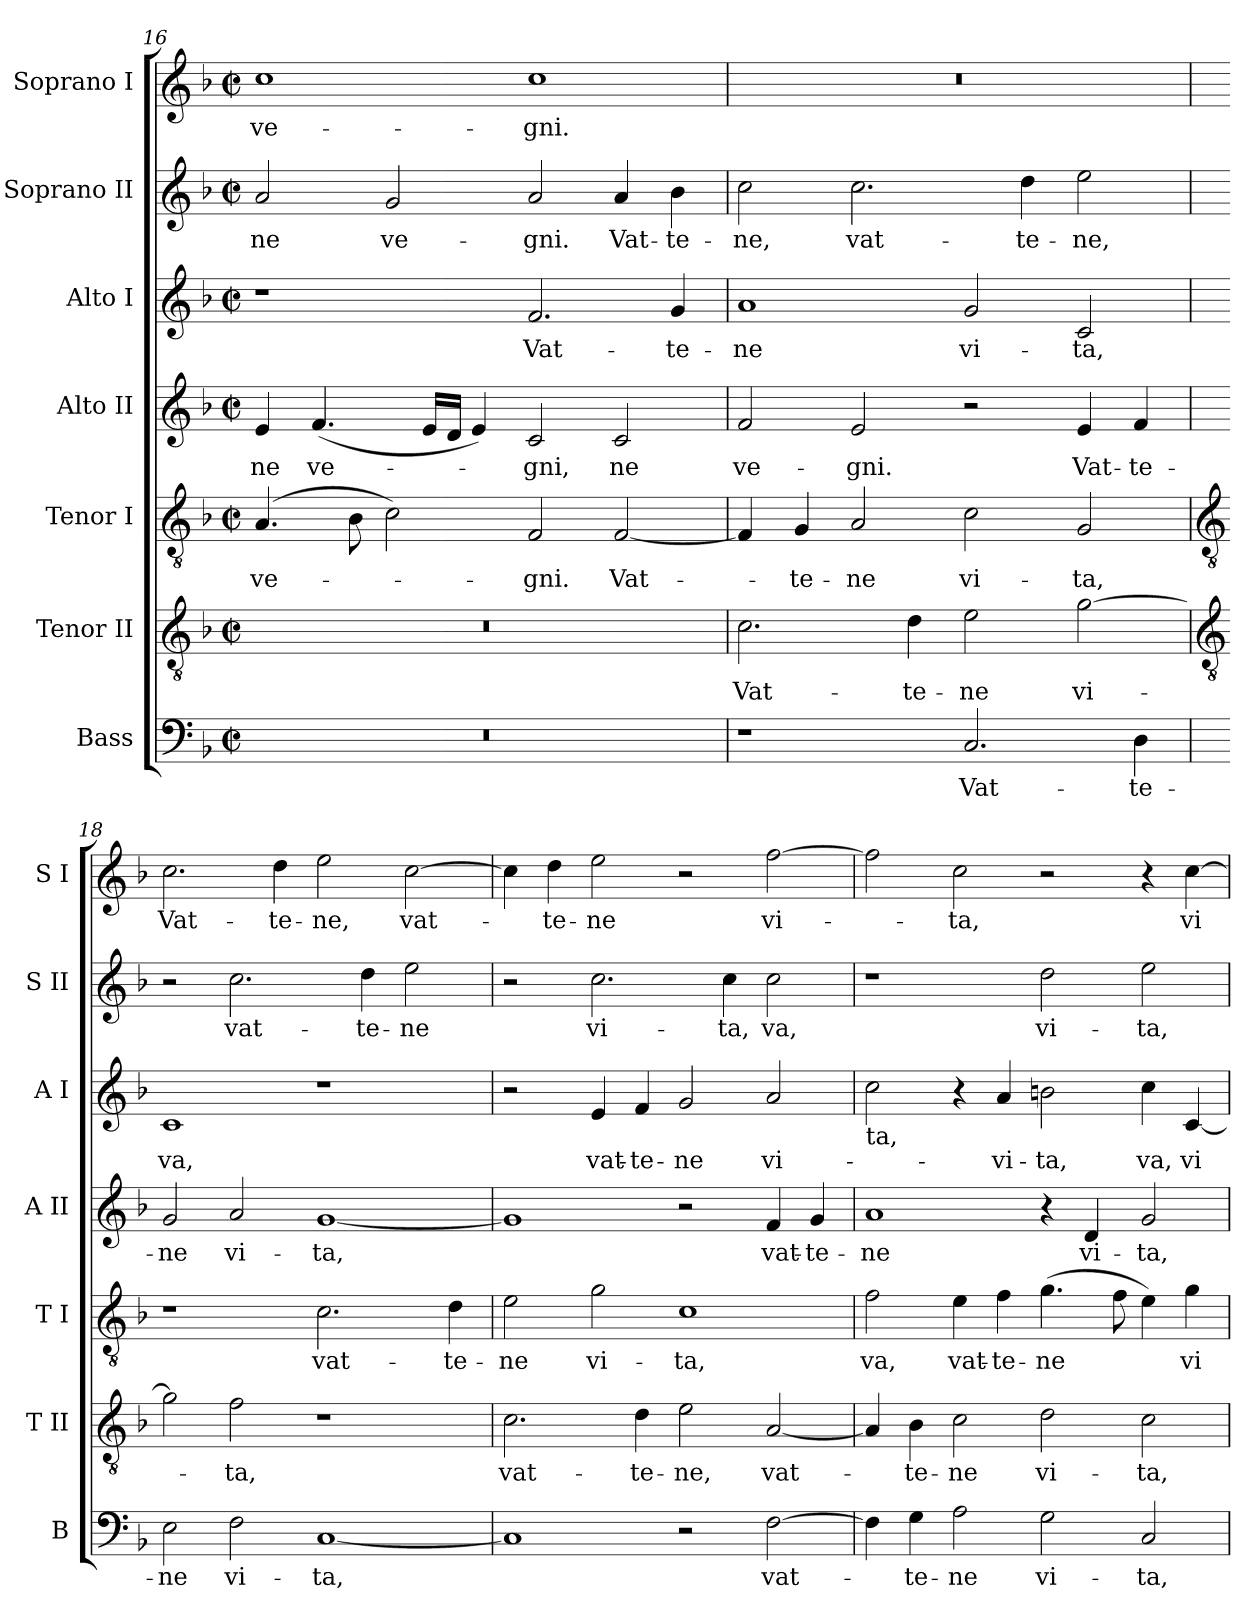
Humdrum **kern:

**kern	**text	**kern	**text	**kern	**text	**kern	**text	**kern	**text	**kern	**text	**kern	**text
*part7	*part7	*part6	*part6	*part5	*part5	*part4	*part4	*part3	*part3	*part2	*part2	*part1	*part1
*staff7	*staff7	*staff6	*staff6	*staff5	*staff5	*staff4	*staff4	*staff3	*staff3	*staff2	*staff2	*staff1	*staff1
*I"Bass	*	*I"Tenor II	*	*I"Tenor I	*	*I"Alto II	*	*I"Alto I	*	*I"Soprano II	*	*I"Soprano I	*
*I'B	*	*I'T II	*	*I'T I	*	*I'A II	*	*I'A I	*	*I'S II	*	*I'S I	*
*clefF4	*	*clefGv2	*	*clefGv2	*	*clefG2	*	*clefG2	*	*clefG2	*	*clefG2	*
*k[b-]	*	*k[b-]	*	*k[b-]	*	*k[b-]	*	*k[b-]	*	*k[b-]	*	*k[b-]	*
*F:	*	*F:	*	*F:	*	*F:	*	*F:	*	*F:	*	*F:	*
*M4/2	*	*M4/2	*	*M4/2	*	*M4/2	*	*M4/2	*	*M4/2	*	*M4/2	*
*met(c|)	*	*met(c|)	*	*met(c|)	*	*met(c|)	*	*met(c|)	*	*met(c|)	*	*met(c|)	*
=16	=16	=16	=16	=16	=16	=16	=16	=16	=16	=16	=16	=16	=16
!	!	!	!	!	!LO:LY:b	!	!LO:LY:b	!	!	!	!LO:LY:b	!	!LO:LY:b
0r	.	0r	.	(>4.A	ve-	4e	ne	1r	.	2a	ne	1cc	ve-
!	!	!	!	!	!	!	!LO:LY:b	!	!	!	!	!	!
.	.	.	.	.	.	(<4.f	ve-	.	.	.	.	.	.
.	.	.	.	8B-	.	.	.	.	.	.	.	.	.
!	!	!	!	!	!	!	!	!	!	!	!LO:LY:b	!	!
.	.	.	.	2c)	.	.	.	.	.	2g	ve-	.	.
.	.	.	.	.	.	16eLL	.	.	.	.	.	.	.
.	.	.	.	.	.	16dJJ	.	.	.	.	.	.	.
.	.	.	.	.	.	4e)	.	.	.	.	.	.	.
!	!	!	!	!	!LO:LY:b	!	!LO:LY:b	!	!LO:LY:b	!	!LO:LY:b	!	!LO:LY:b
.	.	.	.	2F	gni.	2c	gni,	2.f	Vat-	2a	-gni.	1cc	-gni.
!	!	!	!	!	!LO:LY:b	!	!LO:LY:b	!	!	!	!LO:LY:b	!	!
.	.	.	.	[2F	Vat-	2c	ne	.	.	4a	Vat-	.	.
!	!	!	!	!	!	!	!	!	!LO:LY:b	!	!LO:LY:b	!	!
.	.	.	.	.	.	.	.	4g	-te-	4b-	-te-	.	.
=17	=17	=17	=17	=17	=17	=17	=17	=17	=17	=17	=17	=17	=17
!	!	!	!LO:LY:b	!	!	!	!LO:LY:b	!	!LO:LY:b	!	!LO:LY:b	!	!
1r	.	2.c	Vat-	4F]	.	2f	ve-	1a	-ne	2cc	-ne,	0r	.
!	!	!	!	!	!LO:LY:b	!	!	!	!	!	!	!	!
.	.	.	.	4G	te-	.	.	.	.	.	.	.	.
!	!	!	!	!	!LO:LY:b	!	!LO:LY:b	!	!	!	!LO:LY:b	!	!
.	.	.	.	2A	-ne	2e	-gni.	.	.	2.cc	vat-	.	.
!	!	!	!LO:LY:b	!	!	!	!	!	!	!	!	!	!
.	.	4d	-te-	.	.	.	.	.	.	.	.	.	.
!	!LO:LY:b	!	!LO:LY:b	!	!LO:LY:b	!	!	!	!LO:LY:b	!	!	!	!
2.C	Vat-	2e	-ne	2c	vi-	2r	.	2g	vi-	.	.	.	.
!	!	!	!	!	!	!	!	!	!	!	!LO:LY:b	!	!
.	.	.	.	.	.	.	.	.	.	4dd	-te-	.	.
!	!	!	!LO:LY:b	!	!LO:LY:b	!	!LO:LY:b	!	!LO:LY:b	!	!LO:LY:b	!	!
.	.	[2g	vi-	2G	-ta,	4e	Vat-	2c	-ta,	2ee	-ne,	.	.
!	!LO:LY:b	!	!	!	!	!	!LO:LY:b	!	!	!	!	!	!
4D	-te-	.	.	.	.	4f	-te-	.	.	.	.	.	.
!!LO:LB:g=z
=18	=18	=18	=18	=18	=18	=18	=18	=18	=18	=18	=18	=18	=18
*	*	*clefGv2	*	*clefGv2	*	*	*	*	*	*	*	*	*
!	!LO:LY:b	!	!	!	!	!	!LO:LY:b	!	!LO:LY:b	!	!	!	!LO:LY:b
2E	-ne	2g]	.	1r	.	2g	-ne	1c	va,	2r	.	2.cc	Vat-
!	!LO:LY:b	!	!LO:LY:b	!	!	!	!LO:LY:b	!	!	!	!LO:LY:b	!	!
2F	vi-	2f	ta,	.	.	2a	vi-	.	.	2.cc	vat-	.	.
!	!	!	!	!	!	!	!	!	!	!	!	!	!LO:LY:b
.	.	.	.	.	.	.	.	.	.	.	.	4dd	-te-
!	!LO:LY:b	!	!	!	!LO:LY:b	!	!LO:LY:b	!	!	!	!	!	!LO:LY:b
[1C	-ta,	1r	.	2.c	vat-	[1g	-ta,	1r	.	.	.	2ee	-ne,
!	!	!	!	!	!	!	!	!	!	!	!LO:LY:b	!	!
.	.	.	.	.	.	.	.	.	.	4dd	-te-	.	.
!	!	!	!	!	!	!	!	!	!	!	!LO:LY:b	!	!LO:LY:b
.	.	.	.	.	.	.	.	.	.	2ee	-ne	[2cc	vat-
!	!	!	!	!	!LO:LY:b	!	!	!	!	!	!	!	!
.	.	.	.	4d	-te-	.	.	.	.	.	.	.	.
=19	=19	=19	=19	=19	=19	=19	=19	=19	=19	=19	=19	=19	=19
!	!	!	!LO:LY:b	!	!LO:LY:b	!	!	!	!	!	!	!	!
1C]	.	2.c	vat-	2e	-ne	1g]	.	2r	.	2r	.	4cc]	.
!	!	!	!	!	!	!	!	!	!	!	!	!	!LO:LY:b
.	.	.	.	.	.	.	.	.	.	.	.	4dd	te-
!	!	!	!	!	!LO:LY:b	!	!	!	!LO:LY:b	!	!LO:LY:b	!	!LO:LY:b
.	.	.	.	2g	vi-	.	.	4e	vat-	2.cc	vi-	2ee	-ne
!	!	!	!LO:LY:b	!	!	!	!	!	!LO:LY:b	!	!	!	!
.	.	4d	-te-	.	.	.	.	4f	-te-	.	.	.	.
!	!	!	!LO:LY:b	!	!LO:LY:b	!	!	!	!LO:LY:b	!	!	!	!
2r	.	2e	-ne,	1c	-ta,	2r	.	2g	-ne	.	.	2r	.
!	!	!	!	!	!	!	!	!	!	!	!LO:LY:b	!	!
.	.	.	.	.	.	.	.	.	.	4cc	-ta,	.	.
!	!LO:LY:b	!	!LO:LY:b	!	!	!	!LO:LY:b	!	!LO:LY:b	!	!LO:LY:b	!	!LO:LY:b
[2F	vat-	[2A	vat-	.	.	4f	vat-	2a	vi-	2cc	va,	[2ff	vi-
!	!	!	!	!	!	!	!LO:LY:b	!	!	!	!	!	!
.	.	.	.	.	.	4g	-te-	.	.	.	.	.	.
=20	=20	=20	=20	=20	=20	=20	=20	=20	=20	=20	=20	=20	=20
!	!	!	!	!	!	!	!	!LO:TX:b:t=ta,	!	!	!	!	!
!	!	!	!	!	!LO:LY:b	!	!LO:LY:b	!	!	!	!	!	!
4F]	.	4A]	.	2f	va,	1a	-ne	2cc	.	1r	.	2ff]	.
!	!LO:LY:b	!	!LO:LY:b	!	!	!	!	!	!	!	!	!	!
4G	te-	4B-	te-	.	.	.	.	.	.	.	.	.	.
!	!LO:LY:b	!	!LO:LY:b	!	!LO:LY:b	!	!	!	!	!	!	!	!LO:LY:b
2A	-ne	2c	-ne	4e	vat-	.	.	4r	.	.	.	2cc	ta,
!	!	!	!	!	!LO:LY:b	!	!	!	!LO:LY:b	!	!	!	!
.	.	.	.	4f	-te-	.	.	4a	-vi-	.	.	.	.
!	!LO:LY:b	!	!LO:LY:b	!	!LO:LY:b	!	!	!	!LO:LY:b	!	!LO:LY:b	!	!
2G	vi-	2d	vi-	(>4.g	-ne	4r	.	2bn	-ta,	2dd	vi-	2r	.
!	!	!	!	!	!	!	!LO:LY:b	!	!	!	!	!	!
.	.	.	.	.	.	4d	vi-	.	.	.	.	.	.
.	.	.	.	8f	.	.	.	.	.	.	.	.	.
!	!LO:LY:b	!	!LO:LY:b	!	!	!	!LO:LY:b	!	!LO:LY:b	!	!LO:LY:b	!	!
2C	-ta,	2c	-ta,	4e)	.	2g	-ta,	4cc	va,	2ee	-ta,	4r	.
!	!	!	!	!	!LO:LY:b	!	!	!	!LO:LY:b	!	!	!	!LO:LY:b
.	.	.	.	4g	vi-	.	.	[4c	vi-	.	.	[4cc	vi-
=	=	=	=	=	=	=	=	=	=	=	=	=	=
*-	*-	*-	*-	*-	*-	*-	*-	*-	*-	*-	*-	*-	*-
